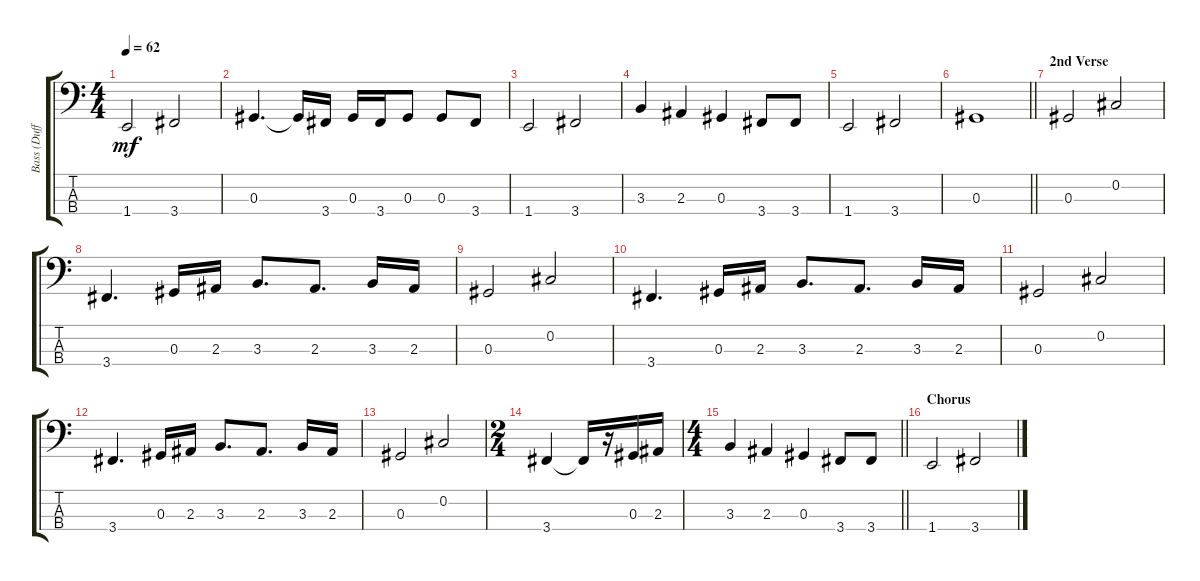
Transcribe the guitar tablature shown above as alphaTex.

\track ("Bass (Duff)" "Bass (Duff") {instrument electricbasspick}
\staff {score tabs}
\tuning (Gb2 Db2 Ab1 Eb1) {hide}
\ts (4 4)
\tempo 62
\clef f4
\ks c
1.4.2{dy mf} 3.4.2 |
0.3.4{d} 0.3{t}.16 3.4.16 0.3.16 3.4.16 0.3.8 0.3.8 3.4.8 |
1.4.2 3.4.2 |
3.3.4 2.3.4 0.3.4 3.4.8 3.4.8 |
1.4.2 3.4.2 |
\barLineRight lightlight
0.3.1 |
\section ("" "2nd Verse")
0.3.2 0.2.2 |
3.4.4{d} 0.3.16 2.3.16 3.3.8{d} 2.3.8{d} 3.3.16 2.3.16 |
0.3.2 0.2.2 |
3.4.4{d} 0.3.16 2.3.16 3.3.8{d} 2.3.8{d} 3.3.16 2.3.16 |
0.3.2 0.2.2 |
3.4.4{d} 0.3.16 2.3.16 3.3.8{d} 2.3.8{d} 3.3.16 2.3.16 |
0.3.2 0.2.2 |
\ts (2 4)
3.4.4 3.4{t}.16 r.16 0.3.16 2.3.16 |
\ts (4 4)
\barLineRight lightlight
3.3.4 2.3.4 0.3.4 3.4.8 3.4.8 |
\section ("" "Chorus")
1.4.2 3.4.2
